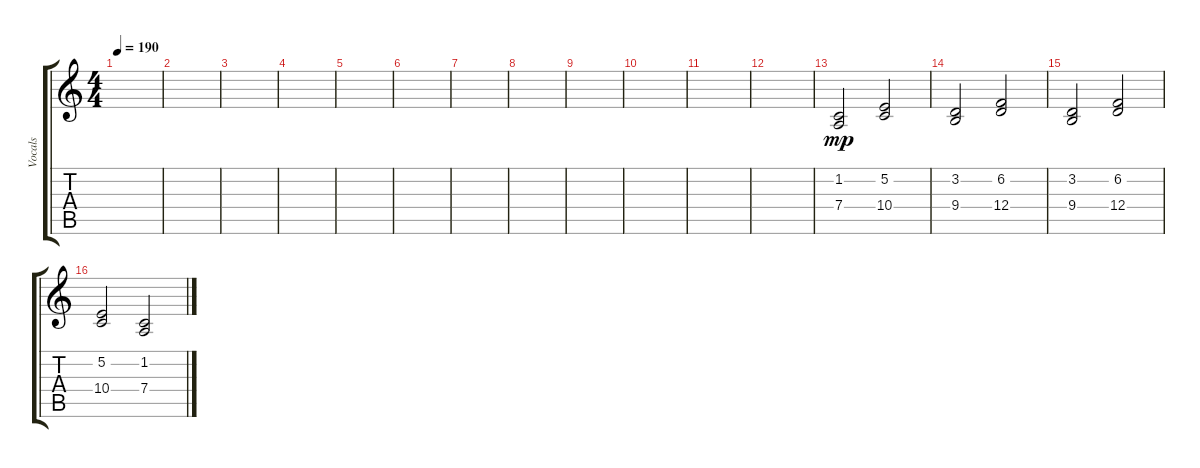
\track ("Vocals" "Vocals") {instrument clarinet}
\staff {score tabs}
\tuning (E4 B3 G3 D3 A2 E2) {hide}
\ts (4 4)
\tempo 190
\clef g2
\ks c
|
|
|
|
|
|
|
|
|
|
|
|
(1.2 7.4).2{dy mp} (5.2 10.4).2 |
(3.2 9.4).2 (6.2 12.4).2 |
(3.2 9.4).2 (6.2 12.4).2 |
(5.2 10.4).2 (1.2 7.4).2
